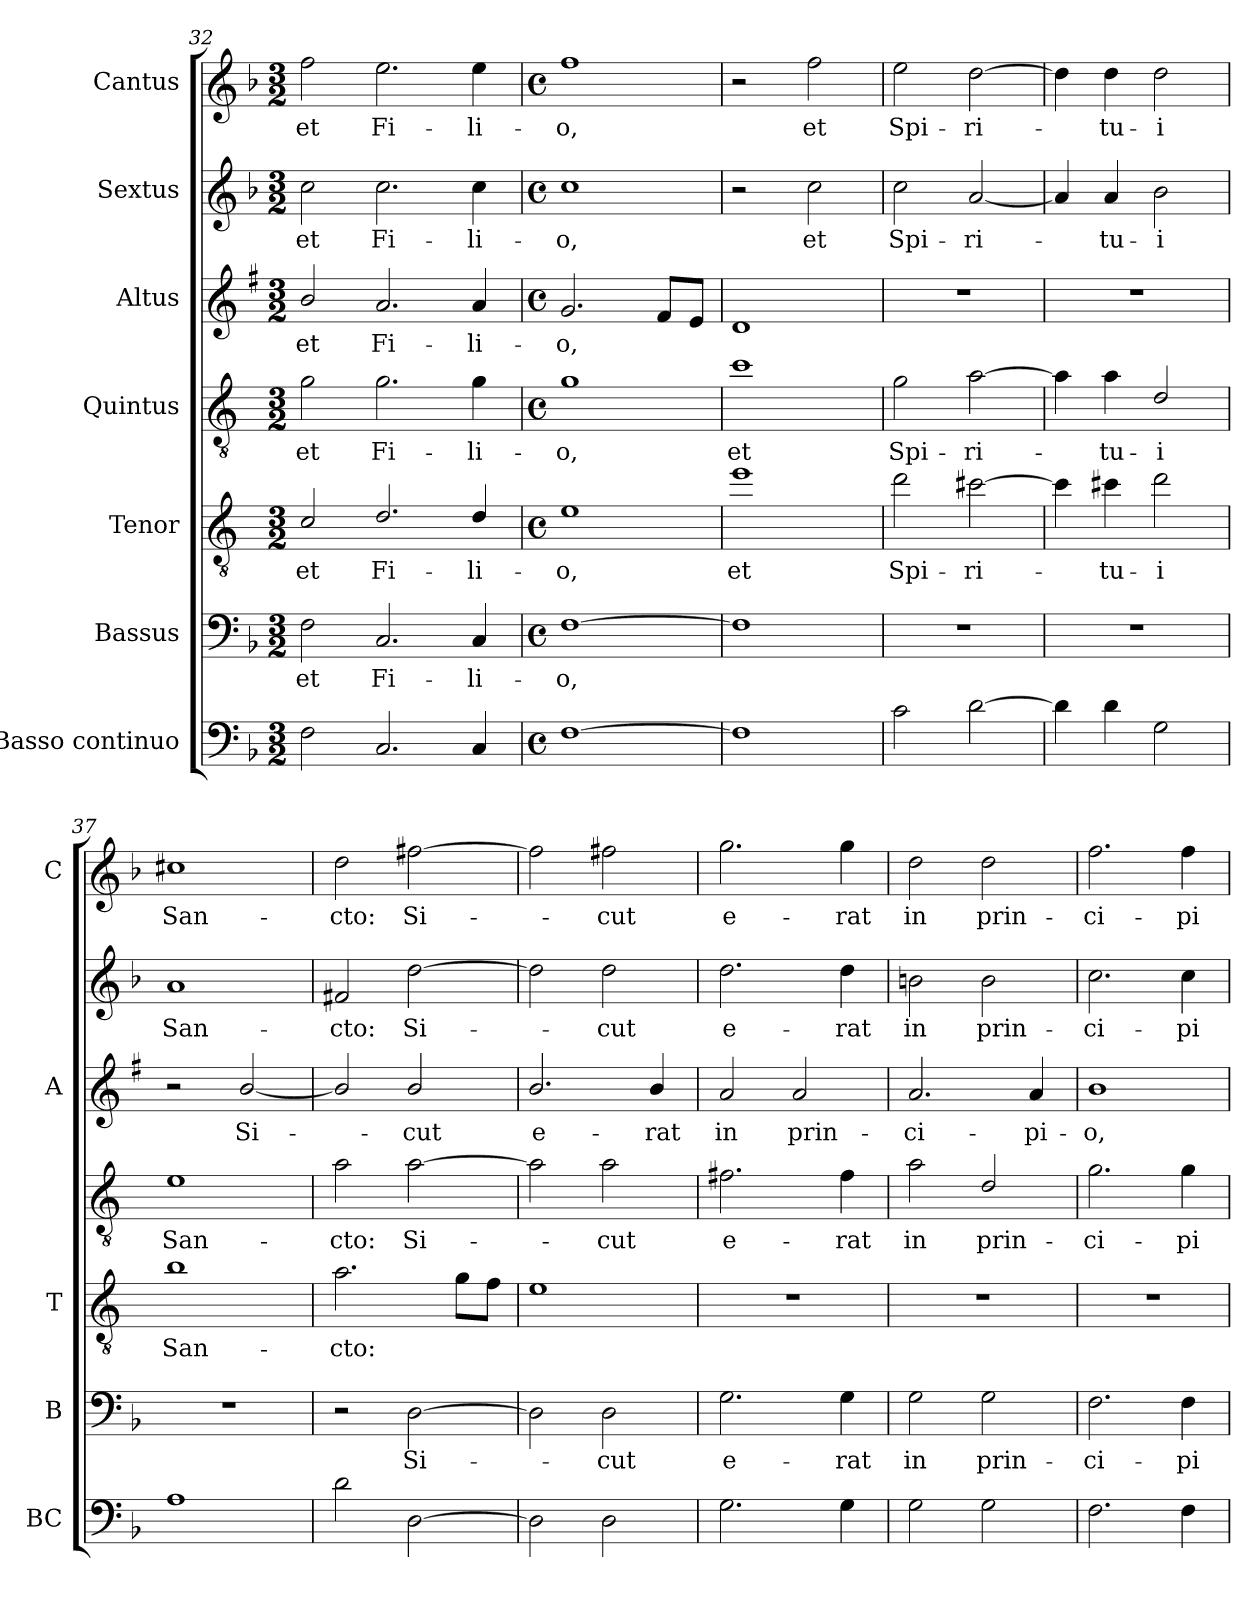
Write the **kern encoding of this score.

**kern	**kern	**text	**kern	**text	**kern	**text	**kern	**text	**kern	**text	**kern	**text
*part7	*part6	*part6	*part5	*part5	*part4	*part4	*part3	*part3	*part2	*part2	*part1	*part1
*staff7	*staff6	*staff6	*staff5	*staff5	*staff4	*staff4	*staff3	*staff3	*staff2	*staff2	*staff1	*staff1
*I"Basso continuo	*I"Bassus	*	*I"Tenor	*	*I"Quintus	*	*I"Altus	*	*I"Sextus	*	*I"Cantus	*
*I'BC	*I'B	*	*I'T	*	*	*	*I'A	*	*	*	*I'C	*
*clefF4	*clefF4	*	*clefGv2	*	*clefGv2	*	*clefG2	*	*clefG2	*	*clefG2	*
*	*	*	*ITrd4c7	*	*ITrd4c7	*	*ITrd1c2	*	*	*	*	*
*k[b-]	*k[b-]	*	*k[b-]	*	*k[b-]	*	*k[b-]	*	*k[b-]	*	*k[b-]	*
*F:	*F:	*	*F:	*	*F:	*	*F:	*	*F:	*	*F:	*
*M3/2	*M3/2	*	*M3/2	*	*M3/2	*	*M3/2	*	*M3/2	*	*M3/2	*
=32	=32	=32	=32	=32	=32	=32	=32	=32	=32	=32	=32	=32
!	!	!LO:LY:b	!	!LO:LY:b	!	!LO:LY:b	!	!LO:LY:b	!	!LO:LY:b	!	!LO:LY:b
2F\	2F\	et	2F/	et	2c\	et	2a/	et	2cc\	et	2ff\	et
!	!	!LO:LY:b	!	!LO:LY:b	!	!LO:LY:b	!	!LO:LY:b	!	!LO:LY:b	!	!LO:LY:b
2.C/	2.C/	Fi-	2.G/	Fi-	2.c\	Fi-	2.g/	Fi-	2.cc\	Fi-	2.ee\	Fi-
!	!	!LO:LY:b	!	!LO:LY:b	!	!LO:LY:b	!	!LO:LY:b	!	!LO:LY:b	!	!LO:LY:b
4C/	4C/	-li-	4G/	-li-	4c\	-li-	4g/	-li-	4cc\	-li-	4ee\	-li-
=33	=33	=33	=33	=33	=33	=33	=33	=33	=33	=33	=33	=33
*M4/4	*M4/4	*	*M4/4	*	*M4/4	*	*M4/4	*	*M4/4	*	*M4/4	*
*met(c)	*met(c)	*	*met(c)	*	*met(c)	*	*met(c)	*	*met(c)	*	*met(c)	*
!	!	!LO:LY:b	!	!LO:LY:b	!	!LO:LY:b	!	!LO:LY:b	!	!LO:LY:b	!	!LO:LY:b
[1F	[1F	-o,	1A	-o,	1c	-o,	2.f/	-o,	1cc	-o,	1ff	-o,
.	.	.	.	.	.	.	8e/L	.	.	.	.	.
.	.	.	.	.	.	.	8d/J	.	.	.	.	.
=34	=34	=34	=34	=34	=34	=34	=34	=34	=34	=34	=34	=34
!	!	!	!	!LO:LY:b	!	!LO:LY:b	!	!	!	!	!	!
1F]	1F]	.	1a	et	1f	et	1c	.	2r	.	2r	.
!	!	!	!	!	!	!	!	!	!	!LO:LY:b	!	!LO:LY:b
.	.	.	.	.	.	.	.	.	2cc\	et	2ff\	et
=35	=35	=35	=35	=35	=35	=35	=35	=35	=35	=35	=35	=35
!	!	!	!	!LO:LY:b	!	!LO:LY:b	!	!	!	!LO:LY:b	!	!LO:LY:b
2c\	1r	.	2g\	Spi-	2c\	Spi-	1r	.	2cc\	Spi-	2ee\	Spi-
!	!	!	!	!LO:LY:b	!	!LO:LY:b	!	!	!	!LO:LY:b	!	!LO:LY:b
[2d\	.	.	[2f#X\	-ri-	[2d\	-ri-	.	.	[2a/	-ri-	[2dd\	-ri-
=36	=36	=36	=36	=36	=36	=36	=36	=36	=36	=36	=36	=36
4d\]	1r	.	4f#\]	.	4d\]	.	1r	.	4a/]	.	4dd\]	.
!	!	!	!	!LO:LY:b	!	!LO:LY:b	!	!	!	!LO:LY:b	!	!LO:LY:b
4d\	.	.	4f#X\	-tu-	4d\	-tu-	.	.	4a/	-tu-	4dd\	-tu-
!	!	!	!	!LO:LY:b	!	!LO:LY:b	!	!	!	!LO:LY:b	!	!LO:LY:b
2G\	.	.	2g\	-i	2G/	-i	.	.	2b-\	-i	2dd\	-i
!!LO:LB:g=z
=37	=37	=37	=37	=37	=37	=37	=37	=37	=37	=37	=37	=37
!	!	!	!	!LO:LY:b	!	!LO:LY:b	!	!	!	!LO:LY:b	!	!LO:LY:b
1A	1r	.	1e	San-	1A	San-	2r	.	1a	San-	1cc#X	San-
!	!	!	!	!	!	!	!	!LO:LY:b	!	!	!	!
.	.	.	.	.	.	.	[2a/	Si-	.	.	.	.
=38	=38	=38	=38	=38	=38	=38	=38	=38	=38	=38	=38	=38
!	!	!	!	!LO:LY:b	!	!LO:LY:b	!	!	!	!LO:LY:b	!	!LO:LY:b
2d\	2r	.	2.d\	-cto:	2d\	-cto:	2a/]	.	2f#X/	-cto:	2dd\	-cto:
!	!	!LO:LY:b	!	!	!	!LO:LY:b	!	!LO:LY:b	!	!LO:LY:b	!	!LO:LY:b
[2D\	[2D\	Si-	.	.	[2d\	Si-	2a/	-cut	[2dd\	Si-	[2ff#X\	Si-
.	.	.	8c\L	.	.	.	.	.	.	.	.	.
.	.	.	8B-\J	.	.	.	.	.	.	.	.	.
=39	=39	=39	=39	=39	=39	=39	=39	=39	=39	=39	=39	=39
!	!	!	!	!	!	!	!	!LO:LY:b	!	!	!	!
2D\]	2D\]	.	1A	.	2d\]	.	2.a/	e-	2dd\]	.	2ff#\]	.
!	!	!LO:LY:b	!	!	!	!LO:LY:b	!	!	!	!LO:LY:b	!	!LO:LY:b
2D\	2D\	-cut	.	.	2d\	-cut	.	.	2dd\	-cut	2ff#X\	-cut
!	!	!	!	!	!	!	!	!LO:LY:b	!	!	!	!
.	.	.	.	.	.	.	4a/	-rat	.	.	.	.
=40	=40	=40	=40	=40	=40	=40	=40	=40	=40	=40	=40	=40
!	!	!LO:LY:b	!	!	!	!LO:LY:b	!	!LO:LY:b	!	!LO:LY:b	!	!LO:LY:b
2.G\	2.G\	e-	1r	.	2.Bn\	e-	2g/	in	2.dd\	e-	2.gg\	e-
!	!	!	!	!	!	!	!	!LO:LY:b	!	!	!	!
.	.	.	.	.	.	.	2g/	prin-	.	.	.	.
!	!	!LO:LY:b	!	!	!	!LO:LY:b	!	!	!	!LO:LY:b	!	!LO:LY:b
4G\	4G\	-rat	.	.	4B\	-rat	.	.	4dd\	-rat	4gg\	-rat
=41	=41	=41	=41	=41	=41	=41	=41	=41	=41	=41	=41	=41
!	!	!LO:LY:b	!	!	!	!LO:LY:b	!	!LO:LY:b	!	!LO:LY:b	!	!LO:LY:b
2G\	2G\	in	1r	.	2d\	in	2.g/	-ci-	2bn\	in	2dd\	in
!	!	!LO:LY:b	!	!	!	!LO:LY:b	!	!	!	!LO:LY:b	!	!LO:LY:b
2G\	2G\	prin-	.	.	2G/	prin-	.	.	2b\	prin-	2dd\	prin-
!	!	!	!	!	!	!	!	!LO:LY:b	!	!	!	!
.	.	.	.	.	.	.	4g/	-pi-	.	.	.	.
=42	=42	=42	=42	=42	=42	=42	=42	=42	=42	=42	=42	=42
!	!	!LO:LY:b	!	!	!	!LO:LY:b	!	!LO:LY:b	!	!LO:LY:b	!	!LO:LY:b
2.F\	2.F\	-ci-	1r	.	2.c\	-ci-	1a	-o,	2.cc\	-ci-	2.ff\	-ci-
!	!	!LO:LY:b	!	!	!	!LO:LY:b	!	!	!	!LO:LY:b	!	!LO:LY:b
4F\	4F\	-pi-	.	.	4c\	-pi-	.	.	4cc\	-pi-	4ff\	-pi-
=	=	=	=	=	=	=	=	=	=	=	=	=
*-	*-	*-	*-	*-	*-	*-	*-	*-	*-	*-	*-	*-
